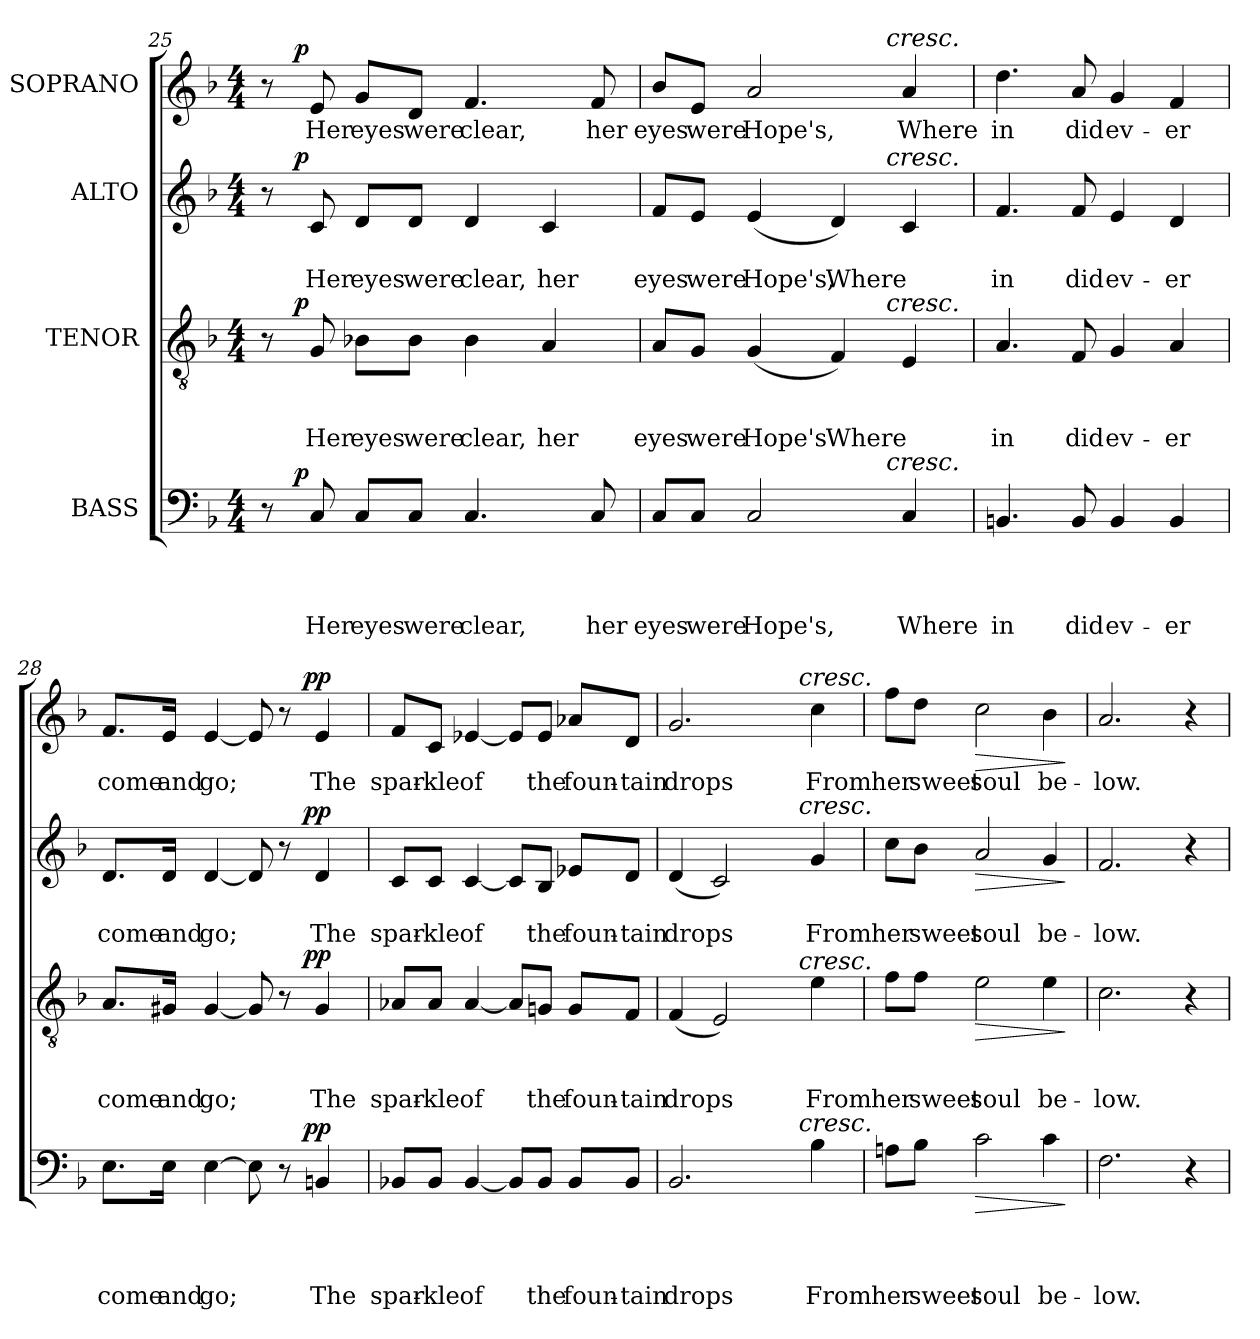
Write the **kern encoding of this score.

**kern	**text	**text	**text	**text	**dynam	**kern	**text	**text	**text	**dynam	**kern	**text	**text	**dynam	**kern	**text	**dynam
*part4	*part4	*part4	*part4	*part4	*part4	*part3	*part3	*part3	*part3	*part3	*part2	*part2	*part2	*part2	*part1	*part1	*part1
*staff4	*staff4	*staff4	*staff4	*staff4	*staff4	*staff3	*staff3	*staff3	*staff3	*staff3	*staff2	*staff2	*staff2	*staff2	*staff1	*staff1	*staff1
*I"BASS	*	*	*	*	*	*I"TENOR	*	*	*	*	*I"ALTO	*	*	*	*I"SOPRANO	*	*
*clefF4	*	*	*	*	*	*clefGv2	*	*	*	*	*clefG2	*	*	*	*clefG2	*	*
*k[b-]	*	*	*	*	*	*k[b-]	*	*	*	*	*k[b-]	*	*	*	*k[b-]	*	*
*F:	*	*	*	*	*	*F:	*	*	*	*	*F:	*	*	*	*F:	*	*
*M4/4	*	*	*	*	*	*M4/4	*	*	*	*	*M4/4	*	*	*	*M4/4	*	*
=25	=25	=25	=25	=25	=25	=25	=25	=25	=25	=25	=25	=25	=25	=25	=25	=25	=25
*^	*	*	*	*	*	*^	*	*	*	*	*^	*	*	*	*^	*	*
8r	16.ryy	.	.	.	.	.	8r	16.ryy	.	.	.	.	8r	16.ryy	.	.	.	8r	16.ryy	.	.
!	!	!	!	!	!	!LO:DY:a	!	!	!	!	!	!LO:DY:a	!	!	!	!	!LO:DY:a	!	!	!	!LO:DY:a
.	2ryy	.	.	.	.	p	.	2ryy	.	.	.	p	.	2ryy	.	.	p	.	2ryy	.	p
!	!	!	!	!	!LO:LY:b	!	!	!	!	!	!LO:LY:b	!	!	!	!	!LO:LY:b	!	!	!	!LO:LY:b	!
8C/	.	.	.	.	Her	.	8G/	.	.	.	Her	.	8c/	.	.	Her	.	8e/	.	Her	.
!	!	!	!	!	!LO:LY:b	!	!	!	!	!	!LO:LY:b	!	!	!	!	!LO:LY:b	!	!	!	!LO:LY:b	!
8C/L	.	.	.	.	eyes	.	8B-X\L	.	.	.	eyes	.	8d/L	.	.	eyes	.	8g/L	.	eyes	.
!	!	!	!	!	!LO:LY:b	!	!	!	!	!	!LO:LY:b	!	!	!	!	!LO:LY:b	!	!	!	!LO:LY:b	!
8C/J	.	.	.	.	were	.	8B-\J	.	.	.	were	.	8d/J	.	.	were	.	8d/J	.	were	.
!	!	!	!	!	!LO:LY:b	!	!	!	!	!	!LO:LY:b	!	!	!	!	!LO:LY:b	!	!	!	!LO:LY:b	!
4.C/	.	.	.	.	clear,	.	4B-\	.	.	.	clear,	.	4d/	.	.	clear,	.	4.f/	.	clear,	.
.	4ryy	.	.	.	.	.	.	4ryy	.	.	.	.	.	4ryy	.	.	.	.	4ryy	.	.
!	!	!	!	!	!	!	!	!	!	!	!LO:LY:b	!	!	!	!	!LO:LY:b	!	!	!	!	!
.	.	.	.	.	.	.	4A/	.	.	.	her	.	4c/	.	.	her	.	.	.	.	.
.	8ryy	.	.	.	.	.	.	8ryy	.	.	.	.	.	8ryy	.	.	.	.	8ryy	.	.
!	!	!	!	!	!LO:LY:b	!	!	!	!	!	!	!	!	!	!	!	!	!	!	!LO:LY:b	!
8C/	.	.	.	.	her	.	.	.	.	.	.	.	.	.	.	.	.	8f</	.	her	.
.	32ryy	.	.	.	.	.	.	32ryy	.	.	.	.	.	32ryy	.	.	.	.	32ryy	.	.
!!LO:LB:g=z	!!
=26	=26	=26	=26	=26	=26	=26	=26	=26	=26	=26	=26	=26	=26	=26	=26	=26	=26	=26	=26	=26	=26
!	!	!	!	!	!LO:LY:b	!	!	!	!	!	!LO:LY:b	!	!	!	!	!LO:LY:b	!	!	!	!LO:LY:b	!
8C/L	2ryy	.	.	.	eyes	.	8A/L	2ryy	.	.	eyes	.	8f/L	2ryy	.	eyes	.	8b-/L	2ryy	eyes	.
!	!	!	!	!	!LO:LY:b	!	!	!	!	!	!LO:LY:b	!	!	!	!	!LO:LY:b	!	!	!	!LO:LY:b	!
8C/J	.	.	.	.	were	.	8G/J	.	.	.	were	.	8e/J	.	.	were	.	8e/J	.	were	.
!	!	!	!	!	!LO:LY:b	!	!	!	!	!	!LO:LY:b	!	!	!	!	!LO:LY:b	!	!	!	!LO:LY:b	!
2C/	.	.	.	.	Hope's,	.	(<4G/	.	.	.	Hope's	.	(<4e/	.	.	Hope's,	.	2a/	.	Hope's,	.
!	!	!	!	!	!	!	!	!	!	!	!LO:LY:b	!	!	!	!	!LO:LY:b	!	!	!	!	!
.	8..ryy	.	.	.	.	.	4F/)	8..ryy	.	.	Where	.	4d/)	8..ryy	.	Where	.	.	8..ryy	.	.
!	!	!	!	!	!	!	!	!	!	!	!	!	!	!	!	!	!	!	!LO:TX:a:i:t=cresc.	!	!
!	!	!	!	!	!	!	!	!	!	!	!	!	!	!LO:TX:a:i:t=cresc.	!	!	!	!	!	!	!
!	!	!	!	!	!	!	!	!LO:TX:a:i:t=cresc.	!	!	!	!	!	!	!	!	!	!	!	!	!
!	!LO:TX:a:i:t=cresc.	!	!	!	!	!	!	!	!	!	!	!	!	!	!	!	!	!	!	!	!
.	4ryy	.	.	.	.	.	.	4ryy	.	.	.	.	.	4ryy	.	.	.	.	4ryy	.	.
!	!	!	!	!	!LO:LY:b	!	!	!	!	!	!	!	!	!	!	!	!	!	!	!LO:LY:b	!
4C/	.	.	.	.	Where	.	4E/	.	.	.	.	.	4c/	.	.	.	.	4a/	.	Where	.
.	32ryy	.	.	.	.	.	.	32ryy	.	.	.	.	.	32ryy	.	.	.	.	32ryy	.	.
=27	=27	=27	=27	=27	=27	=27	=27	=27	=27	=27	=27	=27	=27	=27	=27	=27	=27	=27	=27	=27	=27
!	!	!	!	!	!LO:LY:b	!	!	!	!	!	!LO:LY:b	!	!	!	!	!LO:LY:b	!	!	!	!LO:LY:b	!
*v	*v	*	*	*	*	*	*	*	*	*	*	*	*v	*v	*	*	*	*v	*v	*	*
*	*	*	*	*	*	*v	*v	*	*	*	*	*	*	*	*	*	*	*
4.BBn/	.	.	.	in	.	4.A/	.	.	in	.	4.f/	.	in	.	4.dd\	in	.
!	!	!	!	!LO:LY:b	!	!	!	!	!LO:LY:b	!	!	!	!LO:LY:b	!	!	!LO:LY:b	!
8BB/	.	.	.	did	.	8F/	.	.	did	.	8f/	.	did	.	8a/	did	.
!	!	!	!	!LO:LY:b	!	!	!	!	!LO:LY:b	!	!	!	!LO:LY:b	!	!	!LO:LY:b	!
4BB/	.	.	.	ev-	.	4G/	.	.	ev-	.	4e/	.	ev-	.	4g/	ev-	.
!	!	!	!	!LO:LY:b	!	!	!	!	!LO:LY:b	!	!	!	!LO:LY:b	!	!	!LO:LY:b	!
4BB/	.	.	.	-er	.	4A/	.	.	-er	.	4d/	.	-er	.	4f/	-er	.
=28	=28	=28	=28	=28	=28	=28	=28	=28	=28	=28	=28	=28	=28	=28	=28	=28	=28
!	!	!	!	!LO:LY:b	!	!	!	!	!LO:LY:b	!	!	!	!LO:LY:b	!	!	!LO:LY:b	!
*^	*	*	*	*	*	*^	*	*	*	*	*^	*	*	*	*^	*	*
8.E\L	2ryy	.	.	.	come	.	8.A/L	2ryy	.	.	come	.	8.d/L	2ryy	.	come	.	8.f/L	2ryy	come	.
!	!	!	!	!	!LO:LY:b	!	!	!	!	!	!LO:LY:b	!	!	!	!	!LO:LY:b	!	!	!	!LO:LY:b	!
16E\Jk	.	.	.	.	and	.	16G#X/Jk	.	.	.	and	.	16d/Jk	.	.	and	.	16e/Jk	.	and	.
!	!	!	!	!	!LO:LY:b	!	!	!	!	!	!LO:LY:b	!	!	!	!	!LO:LY:b	!	!	!	!LO:LY:b	!
[>4E\	.	.	.	.	go;	.	[<4G#/	.	.	.	go;	.	[<4d/	.	.	go;	.	[<4e/	.	go;	.
8E\]	8..ryy	.	.	.	.	.	8G#/]	8..ryy	.	.	.	.	8d/]	8..ryy	.	.	.	8e/]	8..ryy	.	.
8r	.	.	.	.	.	.	8r	.	.	.	.	.	8r	.	.	.	.	8r	.	.	.
!	!	!	!	!	!	!LO:DY:a	!	!	!	!	!	!LO:DY:a	!	!	!	!	!LO:DY:a	!	!	!	!LO:DY:a
.	4ryy	.	.	.	.	pp	.	4ryy	.	.	.	pp	.	4ryy	.	.	pp	.	4ryy	.	pp
!	!	!	!	!	!LO:LY:b	!	!	!	!	!	!LO:LY:b	!	!	!	!	!LO:LY:b	!	!	!	!LO:LY:b	!
4BBn/	.	.	.	.	The	.	4G#/	.	.	.	The	.	4d/	.	.	The	.	4e/	.	The	.
.	32ryy	.	.	.	.	.	.	32ryy	.	.	.	.	.	32ryy	.	.	.	.	32ryy	.	.
=29	=29	=29	=29	=29	=29	=29	=29	=29	=29	=29	=29	=29	=29	=29	=29	=29	=29	=29	=29	=29	=29
!	!	!	!	!	!LO:LY:b	!	!	!	!	!	!LO:LY:b	!	!	!	!	!LO:LY:b	!	!	!	!LO:LY:b	!
*v	*v	*	*	*	*	*	*	*	*	*	*	*	*v	*v	*	*	*	*v	*v	*	*
*	*	*	*	*	*	*v	*v	*	*	*	*	*	*	*	*	*	*	*
8BB-X/L	.	.	.	spar-	.	8A-X/L	.	.	spar-	.	8c/L	.	spar-	.	8f/L	spar-	.
!	!	!	!	!LO:LY:b:rj	!	!	!	!	!LO:LY:b:rj	!	!	!	!LO:LY:b:rj	!	!	!LO:LY:b:rj	!
8BB-/J	.	.	.	-kle	.	8A-/J	.	.	-kle	.	8c/J	.	-kle	.	8c/J	-kle	.
!	!	!	!	!LO:LY:b	!	!	!	!	!LO:LY:b	!	!	!	!LO:LY:b	!	!	!LO:LY:b	!
[<4BB-/	.	.	.	of	.	[<4A-/	.	.	of	.	[<4c/	.	of	.	[<4e-X/	of	.
8BB-/L]	.	.	.	.	.	8A-/L]	.	.	.	.	8c/L]	.	.	.	8e-/L]	.	.
!	!	!	!	!LO:LY:b	!	!	!	!	!LO:LY:b	!	!	!	!LO:LY:b	!	!	!LO:LY:b	!
8BB-/J	.	.	.	the	.	8Gn/J	.	.	the	.	8B-/J	.	the	.	8e-/J	the	.
!	!	!	!	!LO:LY:b	!	!	!	!	!LO:LY:b	!	!	!	!LO:LY:b	!	!	!LO:LY:b	!
8BB-/L	.	.	.	foun-	.	8G/L	.	.	foun-	.	8e-X/L	.	foun-	.	8a-X/L	foun-	.
!	!	!	!	!LO:LY:b:rj	!	!	!	!	!LO:LY:b:rj	!	!	!	!LO:LY:b:rj	!	!	!LO:LY:b:rj	!
8BB-/J	.	.	.	-tain	.	8F/J	.	.	-tain	.	8d/J	.	-tain	.	8d/J	-tain	.
!!LO:LB:g=z
=30	=30	=30	=30	=30	=30	=30	=30	=30	=30	=30	=30	=30	=30	=30	=30	=30	=30
!	!	!	!	!LO:LY:b	!	!	!	!	!LO:LY:b	!	!	!	!LO:LY:b	!	!	!LO:LY:b	!
*^	*	*	*	*	*	*^	*	*	*	*	*^	*	*	*	*^	*	*
2.BB-/	2ryy	.	.	.	drops	.	(<4F/	2ryy	.	.	drops	.	(<4d/	2ryy	.	drops	.	2.g/	2ryy	drops	.
.	.	.	.	.	.	.	2E/)	.	.	.	.	.	2c/)	.	.	.	.	.	.	.	.
.	8..ryy	.	.	.	.	.	.	8..ryy	.	.	.	.	.	8..ryy	.	.	.	.	8..ryy	.	.
!	!	!	!	!	!	!	!	!	!	!	!	!	!	!	!	!	!	!	!LO:TX:a:i:t=cresc.	!	!
!	!	!	!	!	!	!	!	!	!	!	!	!	!	!LO:TX:a:i:t=cresc.	!	!	!	!	!	!	!
!	!	!	!	!	!	!	!	!LO:TX:a:i:t=cresc.	!	!	!	!	!	!	!	!	!	!	!	!	!
!	!LO:TX:a:i:t=cresc.	!	!	!	!	!	!	!	!	!	!	!	!	!	!	!	!	!	!	!	!
.	4ryy	.	.	.	.	.	.	4ryy	.	.	.	.	.	4ryy	.	.	.	.	4ryy	.	.
!	!	!	!	!	!LO:LY:b	!	!	!	!	!	!LO:LY:b	!	!	!	!	!LO:LY:b	!	!	!	!LO:LY:b	!
4B-\	.	.	.	.	From	.	4e\	.	.	.	From	.	4g/	.	.	From	.	4cc\	.	From	.
.	32ryy	.	.	.	.	.	.	32ryy	.	.	.	.	.	32ryy	.	.	.	.	32ryy	.	.
=31	=31	=31	=31	=31	=31	=31	=31	=31	=31	=31	=31	=31	=31	=31	=31	=31	=31	=31	=31	=31	=31
!	!	!	!	!	!LO:LY:b	!	!	!	!	!	!LO:LY:b	!	!	!	!	!LO:LY:b	!	!	!	!LO:LY:b	!
*v	*v	*	*	*	*	*	*	*	*	*	*	*	*v	*v	*	*	*	*v	*v	*	*
*	*	*	*	*	*	*v	*v	*	*	*	*	*	*	*	*	*	*	*
8An\L	.	.	.	her	.	8f\L	.	.	her	.	8cc\L	.	her	.	8ff\L	her	.
!	!	!	!	!LO:LY:b	!	!	!	!	!LO:LY:b	!	!	!	!LO:LY:b	!	!	!LO:LY:b	!
8B-\J	.	.	.	sweet	.	8f\J	.	.	sweet	.	8b-\J	.	sweet	.	8dd\J	sweet	.
!	!	!	!	!LO:LY:b	!LO:HP:b	!	!	!	!LO:LY:b	!LO:HP:b	!	!	!LO:LY:b	!LO:HP:b	!	!LO:LY:b	!LO:HP:b
2c\	.	.	.	soul	>	2e\	.	.	soul	>	2a/	.	soul	>	2cc\	soul	>
!	!	!	!	!LO:LY:b	!	!	!	!	!LO:LY:b	!	!	!	!LO:LY:b	!	!	!LO:LY:b	!
4c\	.	.	.	be-	.	4e\	.	.	be-	.	4g/	.	be-	.	4b-\	be-	.
.	.	.	.	.	]	.	.	.	.	]	.	.	.	]	.	.	]
=32	=32	=32	=32	=32	=32	=32	=32	=32	=32	=32	=32	=32	=32	=32	=32	=32	=32
!	!	!	!	!LO:LY:b	!	!	!	!	!LO:LY:b	!	!	!	!LO:LY:b	!	!	!LO:LY:b	!
2.F\	.	.	.	-low.	.	2.c\	.	.	-low.	.	2.f/	.	-low.	.	2.a/	-low.	.
4r	.	.	.	.	.	4r	.	.	.	.	4r	.	.	.	4r	.	.
=	=	=	=	=	=	=	=	=	=	=	=	=	=	=	=	=	=
*-	*-	*-	*-	*-	*-	*-	*-	*-	*-	*-	*-	*-	*-	*-	*-	*-	*-
